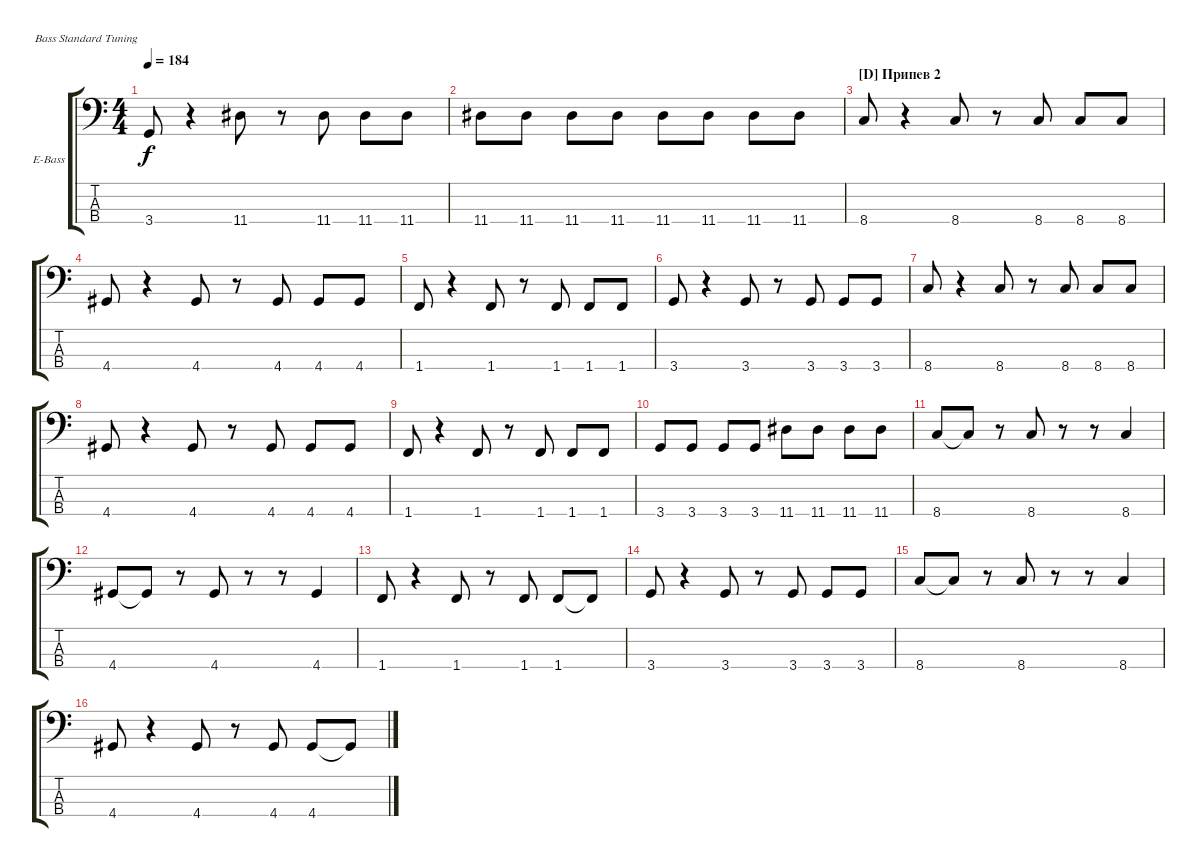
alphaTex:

\bracketExtendMode groupsimilarinstruments
\firstSystemTrackNameOrientation horizontal
\otherSystemsTrackNameOrientation horizontal
\track ("Äîðîæêà 3" "E-Bass") {instrument electricbasspick}
\staff {score tabs}
\tuning (G2 D2 A1 E1)
\ts (4 4)
\tempo 184
\clef f4
\ks c
3.4.8{dy f} r.4 11.4.8 r.8 11.4.8 11.4.8 11.4.8 |
11.4.8 11.4.8 11.4.8 11.4.8 11.4.8 11.4.8 11.4.8 11.4.8 |
\section ("D" "Припев 2")
8.4.8 r.4 8.4.8 r.8 8.4.8 8.4.8 8.4.8 |
4.4.8 r.4 4.4.8 r.8 4.4.8 4.4.8 4.4.8 |
1.4.8 r.4 1.4.8 r.8 1.4.8 1.4.8 1.4.8 |
3.4.8 r.4 3.4.8 r.8 3.4.8 3.4.8 3.4.8 |
8.4.8 r.4 8.4.8 r.8 8.4.8 8.4.8 8.4.8 |
4.4.8 r.4 4.4.8 r.8 4.4.8 4.4.8 4.4.8 |
1.4.8 r.4 1.4.8 r.8 1.4.8 1.4.8 1.4.8 |
3.4.8 3.4.8 3.4.8 3.4.8 11.4.8 11.4.8 11.4.8 11.4.8 |
8.4.8 8.4{t}.8 r.8 8.4.8 r.8 r.8 8.4.4 |
4.4.8 4.4{t}.8 r.8 4.4.8 r.8 r.8 4.4.4 |
1.4.8 r.4 1.4.8 r.8 1.4.8 1.4.8 1.4{t}.8 |
3.4.8 r.4 3.4.8 r.8 3.4.8 3.4.8 3.4.8 |
8.4.8 8.4{t}.8 r.8 8.4.8 r.8 r.8 8.4.4 |
4.4.8 r.4 4.4.8 r.8 4.4.8 4.4.8 4.4{t}.8
